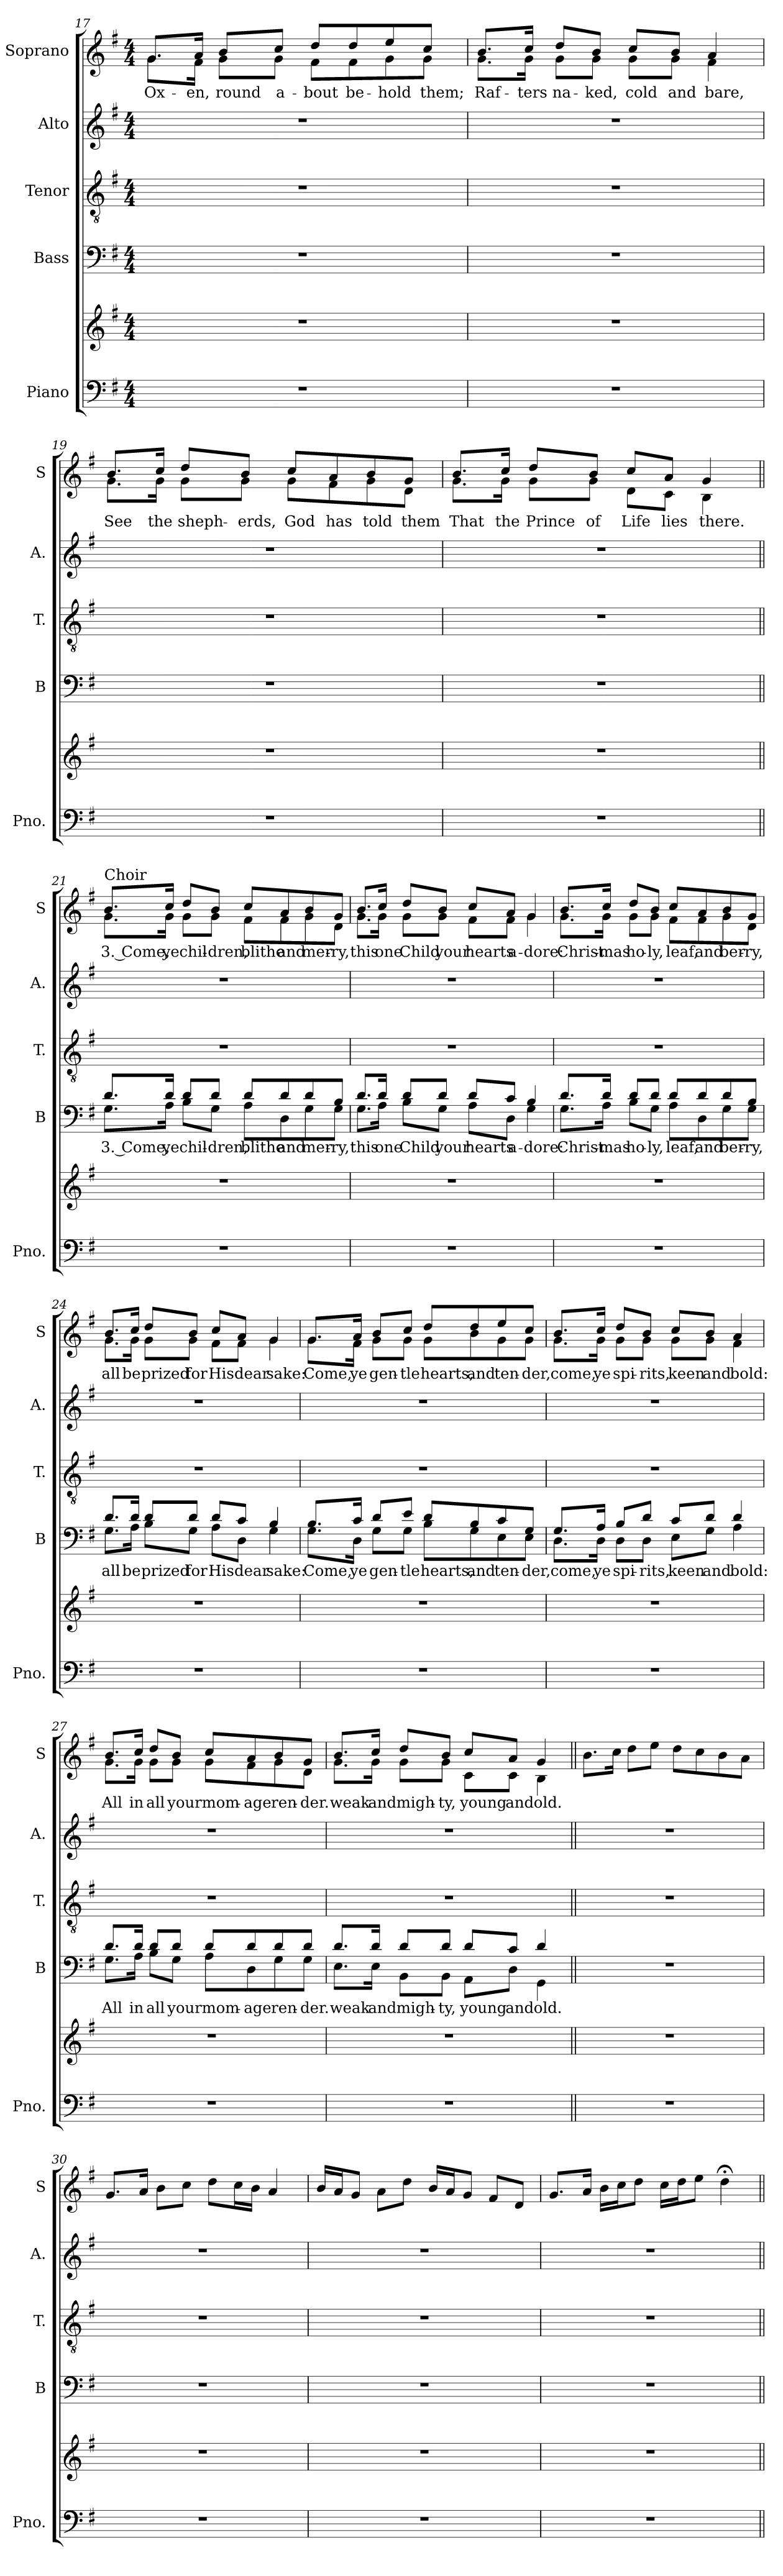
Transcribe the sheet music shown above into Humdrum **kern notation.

**kern	**kern	**kern	**text	**kern	**kern	**kern	**text
*part5	*part5	*part4	*part4	*part3	*part2	*part1	*part1
*staff6	*staff5	*staff4	*staff4	*staff3	*staff2	*staff1	*staff1
*I"Piano	*	*I"Bass	*	*I"Tenor	*I"Alto	*I"Soprano	*
*I'Pno.	*	*I'B	*	*I'T.	*I'A.	*I'S	*
!!LO:LB:g=z
*clefF4	*clefG2	*clefF4	*	*clefGv2	*clefG2	*clefG2	*
*k[f#]	*k[f#]	*k[f#]	*	*k[f#]	*k[f#]	*k[f#]	*
*M4/4	*M4/4	*M4/4	*	*M4/4	*M4/4	*M4/4	*
=17	=17	=17	=17	=17	=17	=17	=17
*	*	*	*	*	*	*^	*
1r	1r	1r	.	1r	1r	8.g/L	8.g\L	Ox-
.	.	.	.	.	.	16a/Jk	16f#\Jk	-en,
.	.	.	.	.	.	8b/L	8g\L	round
.	.	.	.	.	.	8cc/J	8g\J	a-
.	.	.	.	.	.	8dd/L	8f#\L	-bout
.	.	.	.	.	.	8dd/	8f#\	be-
.	.	.	.	.	.	8ee/	8g\	-hold
.	.	.	.	.	.	8cc/J	8g\J	them;
=18	=18	=18	=18	=18	=18	=18	=18	=18
1r	1r	1r	.	1r	1r	8.b/L	8.g\L	Raf-
.	.	.	.	.	.	16cc/Jk	16g\Jk	-ters
.	.	.	.	.	.	8dd/L	8g\L	na-
.	.	.	.	.	.	8b/J	8g\J	-ked,
.	.	.	.	.	.	8cc/L	8g\L	cold
.	.	.	.	.	.	8b/J	8g\J	and
.	.	.	.	.	.	4a/	4f#\	bare,
!!LO:PB:g=z	!!
=19	=19	=19	=19	=19	=19	=19	=19	=19
1r	1r	1r	.	1r	1r	8.b/L	8.g\L	See
.	.	.	.	.	.	16cc/Jk	16g\Jk	the
.	.	.	.	.	.	8dd/L	8g\L	sheph-
.	.	.	.	.	.	8b/J	8g\J	-erds,
.	.	.	.	.	.	8cc/L	8g\L	God
.	.	.	.	.	.	8a/	8f#\	has
.	.	.	.	.	.	8b/	8g\	told
.	.	.	.	.	.	8g/J	8d\J	them
=20	=20	=20	=20	=20	=20	=20	=20	=20
1r	1r	1r	.	1r	1r	8.b/L	8.g\L	That
.	.	.	.	.	.	16cc/Jk	16g\Jk	the
.	.	.	.	.	.	8dd/L	8g\L	Prince
.	.	.	.	.	.	8b/J	8g\J	of
.	.	.	.	.	.	8cc/L	8d\L	Life
.	.	.	.	.	.	8a/J	8c\J	lies
.	.	.	.	.	.	4gZ/	4B\	there.
!!LO:LB:g=z	!!
=21||	=21||	=21||	=21||	=21||	=21||	=21||	=21||	=21||
*	*	*^	*	*	*	*	*	*
!	!	!	!	!	!	!	!LO:TX:a:t=Choir	!	!
1r	1r	8.d/L	8.G\L	3. Come,	1r	1r	8.b/L	8.g\L	3. Come,
.	.	16d/Jk	16A\Jk	ye	.	.	16cc/Jk	16g\Jk	ye
.	.	8d/L	8B\L	chil-	.	.	8dd/L	8g\L	chil-
.	.	8d/J	8G\J	-dren,	.	.	8b/J	8g\J	-dren,
.	.	8d/L	8A\L	blithe	.	.	8cc/L	8f#\L	blithe
.	.	8d/	8D\	and	.	.	8a/	8f#\	and
.	.	8d/	8G\	mer-	.	.	8b/	8g\	mer-
.	.	8B/J	8G\J	-ry,	.	.	8g/J	8d\J	-ry,
!!LO:LB:g=z	!!
=22	=22	=22	=22	=22	=22	=22	=22	=22	=22
1r	1r	8.d/L	8.G\L	this	1r	1r	8.b/L	8.g\L	this
.	.	16d/Jk	16A\Jk	one	.	.	16cc/Jk	16g\Jk	one
.	.	8d/L	8B\L	Child	.	.	8dd/L	8g\L	Child
.	.	8d/J	8G\J	your	.	.	8b/J	8g\J	your
.	.	8d/L	8A\L	hearts	.	.	8cc/L	8f#\L	hearts
.	.	8c/J	8D\J	a-	.	.	8a/J	8f#\J	a-
.	.	4B/	4G\	-dore:	.	.	4g/	4g\	-dore:
=23	=23	=23	=23	=23	=23	=23	=23	=23	=23
1r	1r	8.d/L	8.G\L	Christ-	1r	1r	8.b/L	8.g\L	Christ-
.	.	16d/Jk	16A\Jk	-mas	.	.	16cc/Jk	16g\Jk	-mas
.	.	8d/L	8B\L	ho-	.	.	8dd/L	8g\L	ho-
.	.	8d/J	8G\J	-ly,	.	.	8b/J	8g\J	-ly,
.	.	8d/L	8A\L	leaf,	.	.	8cc/L	8f#\L	leaf,
.	.	8d/	8D\	and	.	.	8a/	8f#\	and
.	.	8d/	8G\	ber-	.	.	8b/	8g\	ber-
.	.	8B/J	8G\J	-ry,	.	.	8g/J	8d\J	-ry,
!!LO:LB:g=z	!!
=24	=24	=24	=24	=24	=24	=24	=24	=24	=24
1r	1r	8.d/L	8.G\L	all	1r	1r	8.b/L	8.g\L	all
.	.	16d/Jk	16A\Jk	be	.	.	16cc/Jk	16g\Jk	be
.	.	8d/L	8B\L	prized	.	.	8dd/L	8g\L	prized
.	.	8d/J	8G\J	for	.	.	8b/J	8g\J	for
.	.	8d/L	8A\L	His	.	.	8cc/L	8f#\L	His
.	.	8c/J	8D\J	dear	.	.	8a/J	8f#\J	dear
.	.	4B/	4G\	sake:	.	.	4g/	4g\	sake:
=25	=25	=25	=25	=25	=25	=25	=25	=25	=25
1r	1r	8.B/L	8.G\L	Come,	1r	1r	8.g/L	8.g\L	Come,
.	.	16c/Jk	16D\Jk	ye	.	.	16a/Jk	16f#\Jk	ye
.	.	8d/L	8G\L	gen-	.	.	8b/L	8g\L	gen-
.	.	8e/J	8G\J	-tle	.	.	8cc/J	8g\J	-tle
.	.	8d/L	8B\L	hearts,	.	.	8dd/L	8g\L	hearts,
.	.	8B/	8G\	and	.	.	8dd/	8b\	and
.	.	8c/	8E\	ten-	.	.	8ee/	8g\	ten-
.	.	8G/J	8E\J	-der,	.	.	8cc/J	8g\J	-der,
!!LO:LB:g=z	!!
=26	=26	=26	=26	=26	=26	=26	=26	=26	=26
1r	1r	8.G/L	8.D\L	come,	1r	1r	8.b/L	8.g\L	come,
.	.	16A/Jk	16D\Jk	ye	.	.	16cc/Jk	16g\Jk	ye
.	.	8B/L	8D\L	spi-	.	.	8dd/L	8g\L	spi-
.	.	8d/J	8D\J	-rits,	.	.	8b/J	8g\J	-rits,
.	.	8c/L	8E\L	keen	.	.	8cc/L	8g\L	keen
.	.	8d/J	8G\J	and	.	.	8b/J	8g\J	and
.	.	4d/	4A\	bold:	.	.	4a/	4f#\	bold:
=27	=27	=27	=27	=27	=27	=27	=27	=27	=27
1r	1r	8.d/L	8.G\L	All	1r	1r	8.b/L	8.g\L	All
.	.	16d/Jk	16A\Jk	in	.	.	16cc/Jk	16g\Jk	in
.	.	8d/L	8B\L	all	.	.	8dd/L	8g\L	all
.	.	8d/J	8G\J	your	.	.	8b/J	8g\J	your
.	.	8d/L	8A\L	mom-	.	.	8cc/L	8g\L	mom-
.	.	8d/	8D\	-age	.	.	8a/	8f#\	-age
.	.	8d/	8G\	ren-	.	.	8b/	8g\	ren-
.	.	8d/J	8G\J	-der.	.	.	8g/J	8d\J	-der.
!!LO:PB:g=z	!!
=28	=28	=28	=28	=28	=28	=28	=28	=28	=28
1r	1r	8.d/L	8.E\L	weak	1r	1r	8.b/L	8.g\L	weak
.	.	16d/Jk	16E\Jk	and	.	.	16cc/Jk	16g\Jk	and
.	.	8d/L	8BB\L	migh-	.	.	8dd/L	8g\L	migh-
.	.	8d/J	8BB\J	-ty,	.	.	8b/J	8g\J	-ty,
.	.	8d/L	8AA\L	young	.	.	8cc/L	8c\L	young
.	.	8c/J	8D\J	and	.	.	8a/J	8c\J	and
.	.	4d/	4GG\	old.	.	.	4g/	4B\	old.
!!LO:PB:g=z
=29||	=29||	=29||	=29||	=29||	=29||	=29||	=29||	=29||	=29||
!	!	!	!	!	!	!	!LO:TX:a:t=Intermezzo	!	!
*	*	*v	*v	*	*	*	*v	*v	*
1r	1r	1r	.	1r	1r	8.b!\L	.
.	.	.	.	.	.	16cc!\Jk	.
.	.	.	.	.	.	8dd!\L	.
.	.	.	.	.	.	8ee!\J	.
.	.	.	.	.	.	8dd!\L	.
.	.	.	.	.	.	8cc!\	.
.	.	.	.	.	.	8b!\	.
.	.	.	.	.	.	8a!\J	.
=30	=30	=30	=30	=30	=30	=30	=30
1r	1r	1r	.	1r	1r	8.g!/L	.
.	.	.	.	.	.	16a!/Jk	.
.	.	.	.	.	.	8b!\L	.
.	.	.	.	.	.	8cc!\J	.
.	.	.	.	.	.	8dd!\L	.
.	.	.	.	.	.	16cc!\L	.
.	.	.	.	.	.	16b!\JJ	.
.	.	.	.	.	.	4a!/	.
=31	=31	=31	=31	=31	=31	=31	=31
1r	1r	1r	.	1r	1r	16b!/LL	.
.	.	.	.	.	.	16a!/J	.
.	.	.	.	.	.	8g!/J	.
.	.	.	.	.	.	8a!\L	.
.	.	.	.	.	.	8dd!\J	.
.	.	.	.	.	.	16b!/LL	.
.	.	.	.	.	.	16a!/J	.
.	.	.	.	.	.	8g!/J	.
.	.	.	.	.	.	8f#!/L	.
.	.	.	.	.	.	8d!/J	.
=32	=32	=32	=32	=32	=32	=32	=32
1r	1r	1r	.	1r	1r	8.g!/L	.
.	.	.	.	.	.	16a!/Jk	.
.	.	.	.	.	.	16b!\LL	.
.	.	.	.	.	.	16cc!\J	.
.	.	.	.	.	.	8dd!\J	.
.	.	.	.	.	.	16cc!\LL	.
.	.	.	.	.	.	16dd!\J	.
.	.	.	.	.	.	8ee!\J	.
.	.	.	.	.	.	4dd;<!\	.
=||	=||	=||	=||	=||	=||	=||	=||
*-	*-	*-	*-	*-	*-	*-	*-
